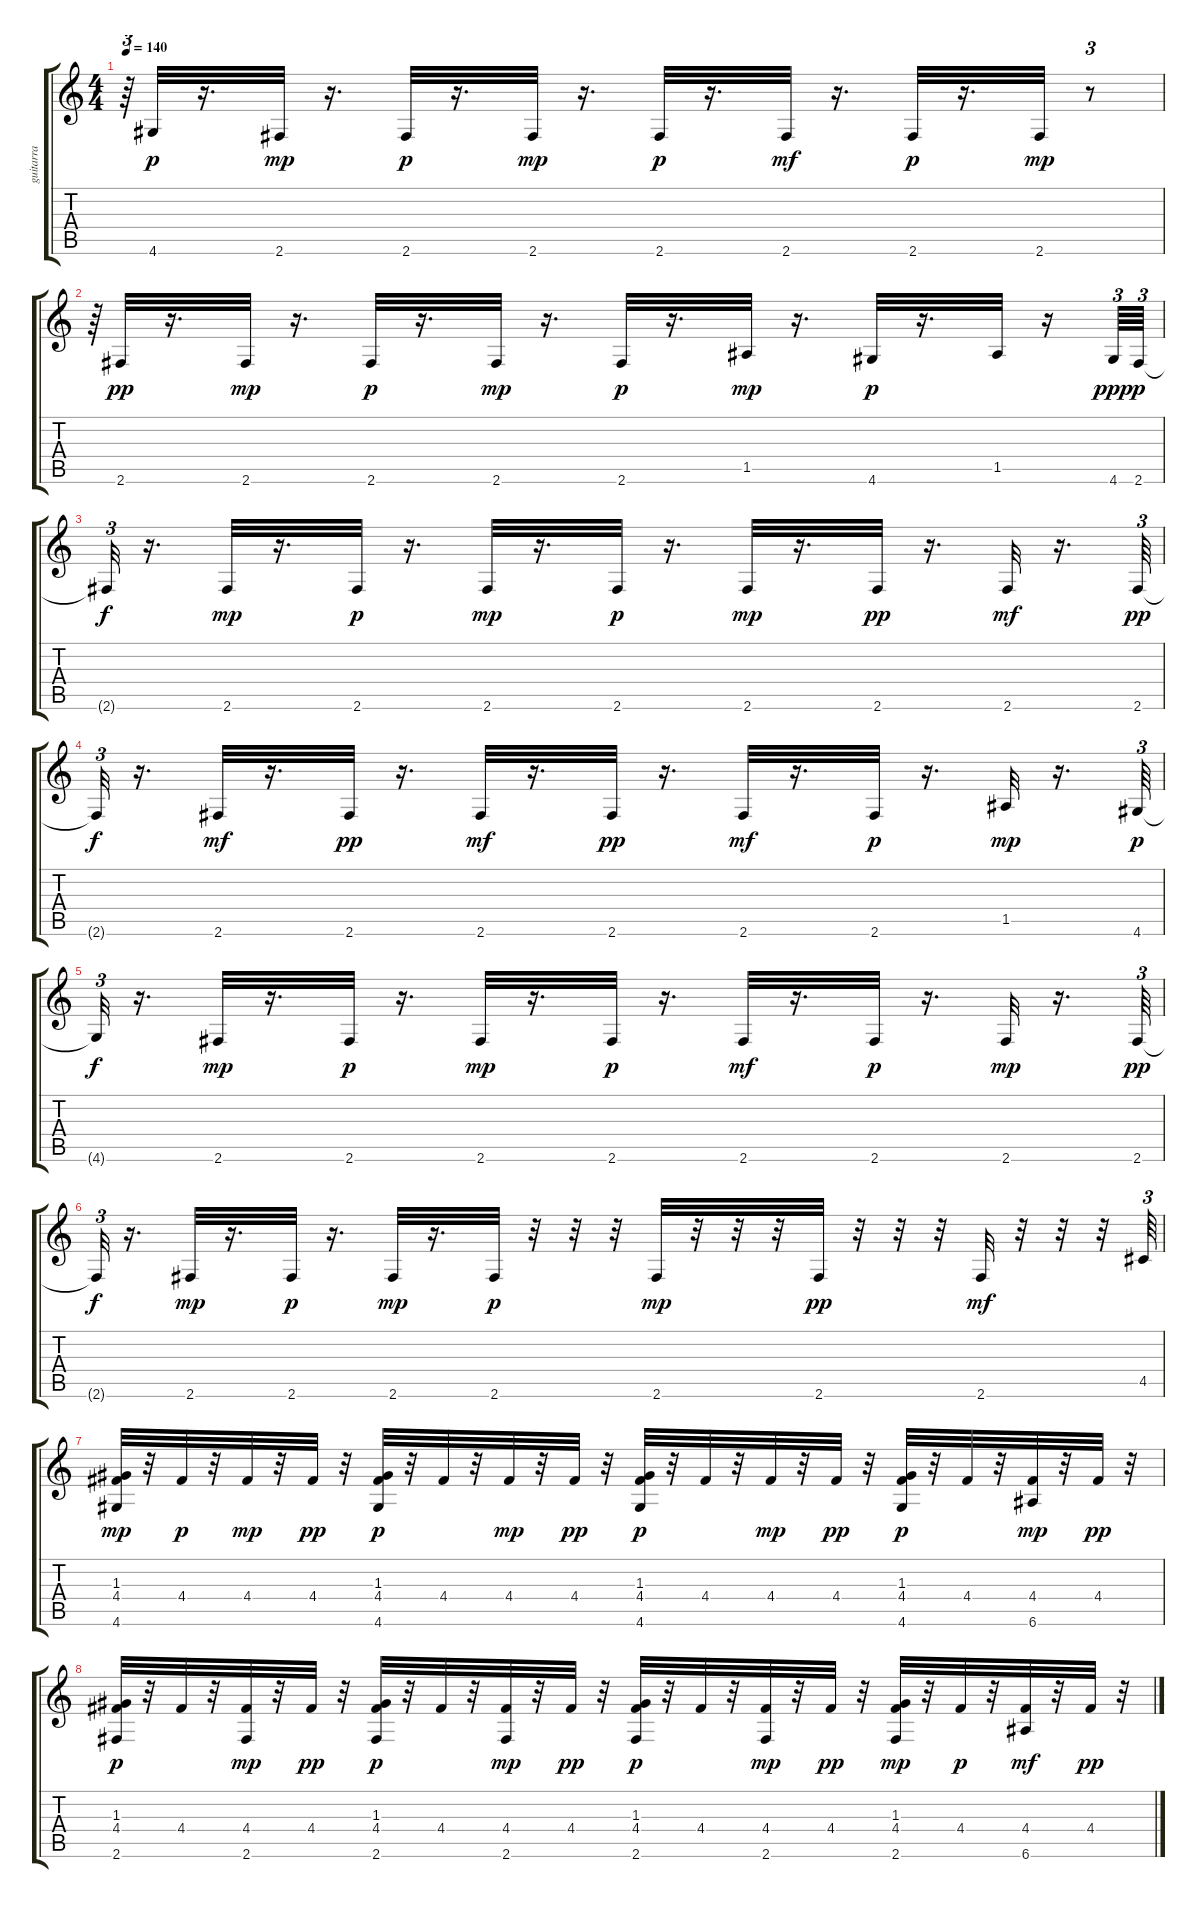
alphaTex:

\track ("guitarra" "guitarra") {instrument acousticguitarsteel}
\staff {score tabs}
\tuning (E4 B3 G3 D3 A2 E2) {hide}
\ts (4 4)
\tempo 140
\clef g2
\ks c
r.64{tu (3 2) dy mp} 4.6.32{dy p} r.16{d} 2.6.32{dy mp} r.16{d} 2.6.32{dy p} r.16{d} 2.6.32{dy mp} r.16{d} 2.6.32{dy p} r.16{d} 2.6.32{dy mf} r.16{d} 2.6.32{dy p} r.16{d} 2.6.32{dy mp} r.8{tu (3 2)} |
r.64{tu (3 2)} 2.6.32{dy pp} r.16{d} 2.6.32{dy mp} r.16{d} 2.6.32{dy p} r.16{d} 2.6.32{dy mp} r.16{d} 2.6.32{dy p} r.16{d} 1.5.32{dy mp} r.16{d} 4.6.32{dy p} r.16{d} 1.5.32 r.16 4.6.64{tu (3 2) dy ppp} 2.6.64{tu (3 2) dy p} |
2.6{t}.32{tu (3 2) dy f} r.16{d} 2.6.32{dy mp} r.16{d} 2.6.32{dy p} r.16{d} 2.6.32{dy mp} r.16{d} 2.6.32{dy p} r.16{d} 2.6.32{dy mp} r.16{d} 2.6.32{dy pp} r.16{d} 2.6.32{dy mf} r.16{d} 2.6.64{tu (3 2) dy pp} |
2.6{t}.32{tu (3 2) dy f} r.16{d} 2.6.32{dy mf} r.16{d} 2.6.32{dy pp} r.16{d} 2.6.32{dy mf} r.16{d} 2.6.32{dy pp} r.16{d} 2.6.32{dy mf} r.16{d} 2.6.32{dy p} r.16{d} 1.5.32{dy mp} r.16{d} 4.6.64{tu (3 2) dy p} |
4.6{t}.32{tu (3 2) dy f} r.16{d} 2.6.32{dy mp} r.16{d} 2.6.32{dy p} r.16{d} 2.6.32{dy mp} r.16{d} 2.6.32{dy p} r.16{d} 2.6.32{dy mf} r.16{d} 2.6.32{dy p} r.16{d} 2.6.32{dy mp} r.16{d} 2.6.64{tu (3 2) dy pp} |
2.6{t}.32{tu (3 2) dy f} r.16{d} 2.6.32{dy mp} r.16{d} 2.6.32{dy p} r.16{d} 2.6.32{dy mp} r.16{d} 2.6.32{dy p} r.32 r.32 r.32 2.6.32{dy mp} r.32 r.32 r.32 2.6.32{dy pp} r.32 r.32 r.32 2.6.32{dy mf} r.32 r.32 r.32 4.5.64{tu (3 2)} |
(1.3 4.4 4.6).32{dy mp} r.32 4.4.32{dy p} r.32 4.4.32{dy mp} r.32 4.4.32{dy pp} r.32 (1.3 4.4 4.6).32{dy p} r.32 4.4.32 r.32 4.4.32{dy mp} r.32 4.4.32{dy pp} r.32 (1.3 4.4 4.6).32{dy p} r.32 4.4.32 r.32 4.4.32{dy mp} r.32 4.4.32{dy pp} r.32 (1.3 4.4 4.6).32{dy p} r.32 4.4.32 r.32 (4.4 6.6).32{dy mp} r.32 4.4.32{dy pp} r.32 |
(1.3 4.4 2.6).32{dy p} r.32 4.4.32 r.32 (4.4 2.6).32{dy mp} r.32 4.4.32{dy pp} r.32 (1.3 4.4 2.6).32{dy p} r.32 4.4.32 r.32 (4.4 2.6).32{dy mp} r.32 4.4.32{dy pp} r.32 (1.3 4.4 2.6).32{dy p} r.32 4.4.32 r.32 (4.4 2.6).32{dy mp} r.32 4.4.32{dy pp} r.32 (1.3 4.4 2.6).32{dy mp} r.32 4.4.32{dy p} r.32 (4.4 6.6).32{dy mf} r.32 4.4.32{dy pp} r.32
